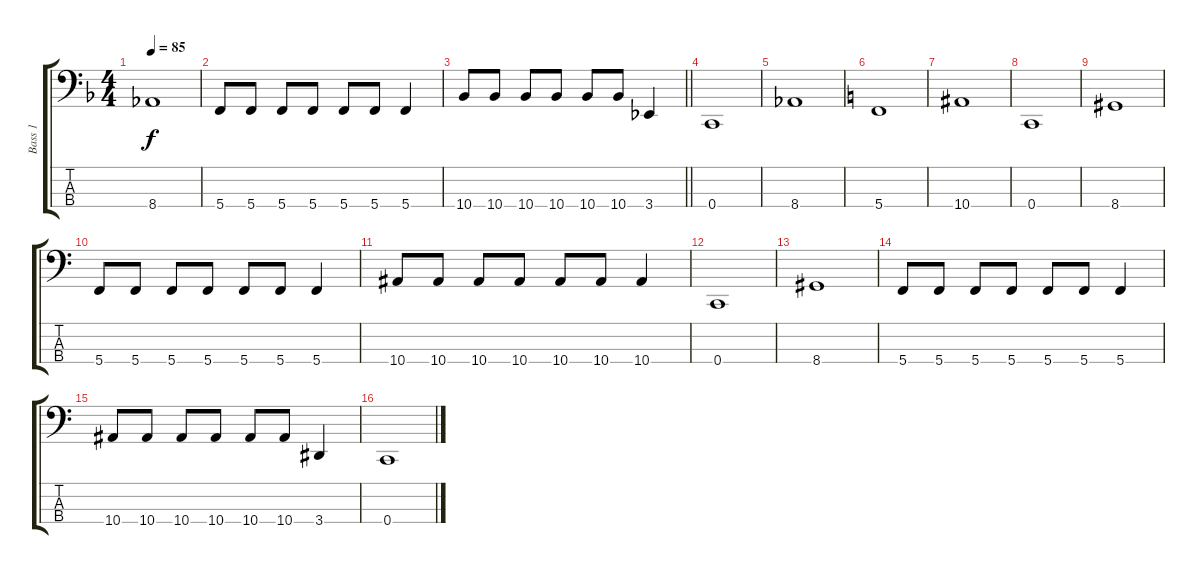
\track ("Bass 1" "Bass 1") {instrument electricbasspick}
\staff {score tabs}
\tuning (F2 C2 G1 C1) {hide}
\ts (4 4)
\tempo 85
\clef f4
\ks f
8.4.1{dy f} |
5.4.8 5.4.8 5.4.8 5.4.8 5.4.8 5.4.8 5.4.4 |
\barLineRight lightlight
10.4.8 10.4.8 10.4.8 10.4.8 10.4.8 10.4.8 3.4.4 |
0.4.1 |
8.4.1 |
\ks c
5.4.1 |
10.4.1 |
0.4.1 |
8.4.1 |
5.4.8 5.4.8 5.4.8 5.4.8 5.4.8 5.4.8 5.4.4 |
10.4.8 10.4.8 10.4.8 10.4.8 10.4.8 10.4.8 10.4.4 |
0.4.1 |
8.4.1 |
5.4.8 5.4.8 5.4.8 5.4.8 5.4.8 5.4.8 5.4.4 |
10.4.8 10.4.8 10.4.8 10.4.8 10.4.8 10.4.8 3.4.4 |
0.4.1
